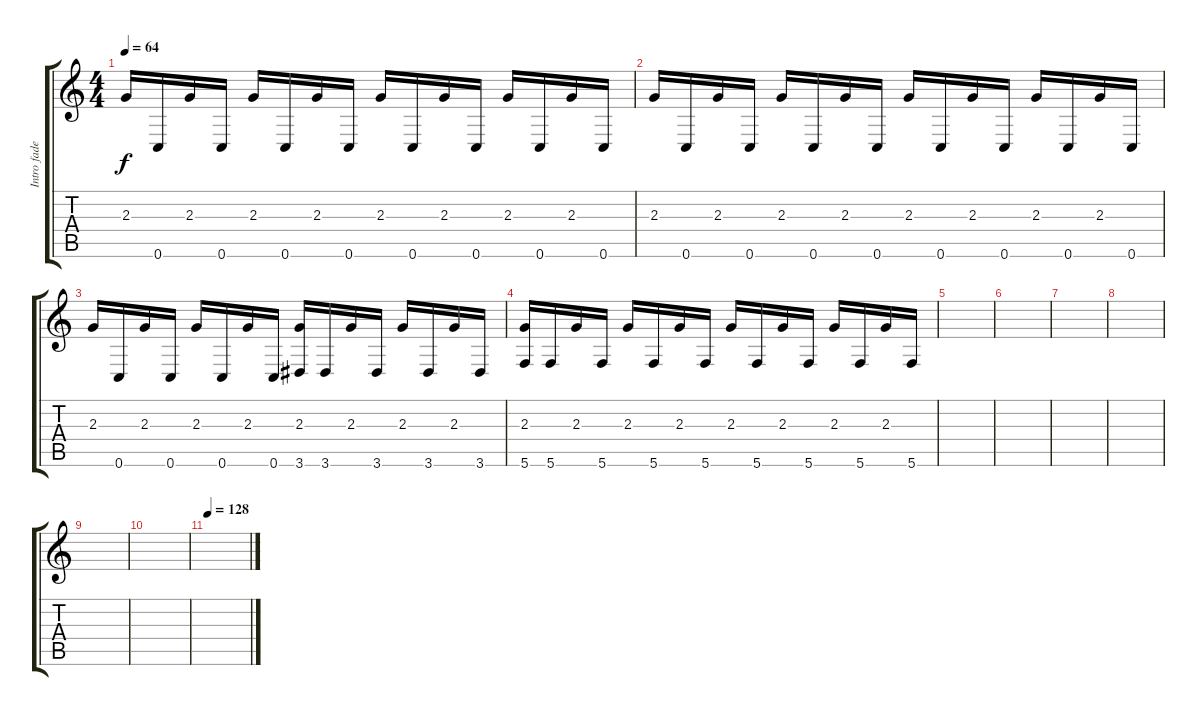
\track ("Intro fade in" "Intro fade") {instrument electricguitarclean}
\staff {score tabs}
\tuning (D4 A3 F3 C3 G2 C2) {hide}
\ts (4 4)
\tempo 64
\clef g2
\ks c
2.3.16{dy f volume 13 instrument electricguitarclean} 0.6.16 2.3.16 0.6.16 2.3.16 0.6.16 2.3.16 0.6.16 2.3.16 0.6.16 2.3.16 0.6.16 2.3.16 0.6.16 2.3.16 0.6.16 |
2.3.16 0.6.16 2.3.16 0.6.16 2.3.16 0.6.16 2.3.16 0.6.16 2.3.16 0.6.16 2.3.16 0.6.16 2.3.16 0.6.16 2.3.16 0.6.16 |
2.3.16 0.6.16 2.3.16 0.6.16 2.3.16 0.6.16 2.3.16 0.6.16 (2.3 3.6).16 3.6.16 2.3.16 3.6.16 2.3.16 3.6.16 2.3.16 3.6.16 |
(2.3 5.6).16 5.6.16 2.3.16 5.6.16 2.3.16 5.6.16 2.3.16 5.6.16 2.3.16 5.6.16 2.3.16 5.6.16 2.3.16 5.6.16 2.3.16 5.6.16 |
|
|
|
|
|
|
\tempo 128
